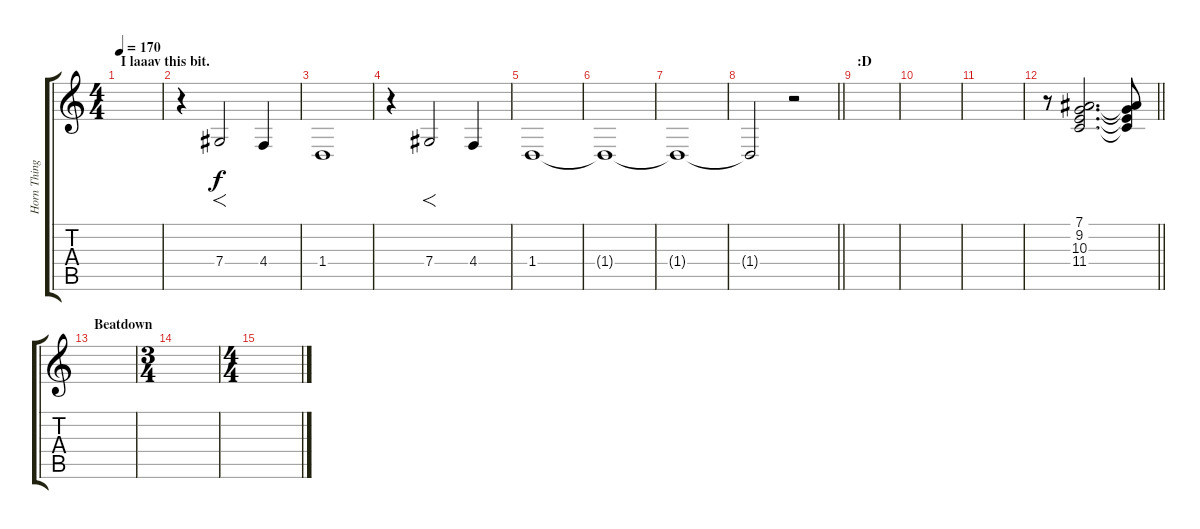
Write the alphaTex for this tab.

\track ("Horn Things?" "Horn Thing") {instrument tuba}
\staff {score tabs}
\tuning (Eb4 Bb3 Gb3 Db3 Ab2 Db2) {hide}
\ts (4 4)
\section ("" "I laaav this bit.")
\tempo 170
\clef g2
\ks c
|
r.4 7.4.2{f dy f} 4.4.4 |
1.4.1 |
r.4 7.4.2{f} 4.4.4 |
1.4.1 |
1.4{t}.1 |
1.4{t}.1 |
\barLineRight lightlight
1.4{t}.2 r.2 |
\section ("" ":D")
|
|
|
\barLineRight lightlight
r.8 (7.1 9.2 10.3 11.4).2{d volume 9 instrument reversecymbal} (7.1{t} 9.2{t} 10.3{t} 11.4{t}).8 |
\section ("" "Beatdown")
|
\ts (3 4)
|
\ts (4 4)
